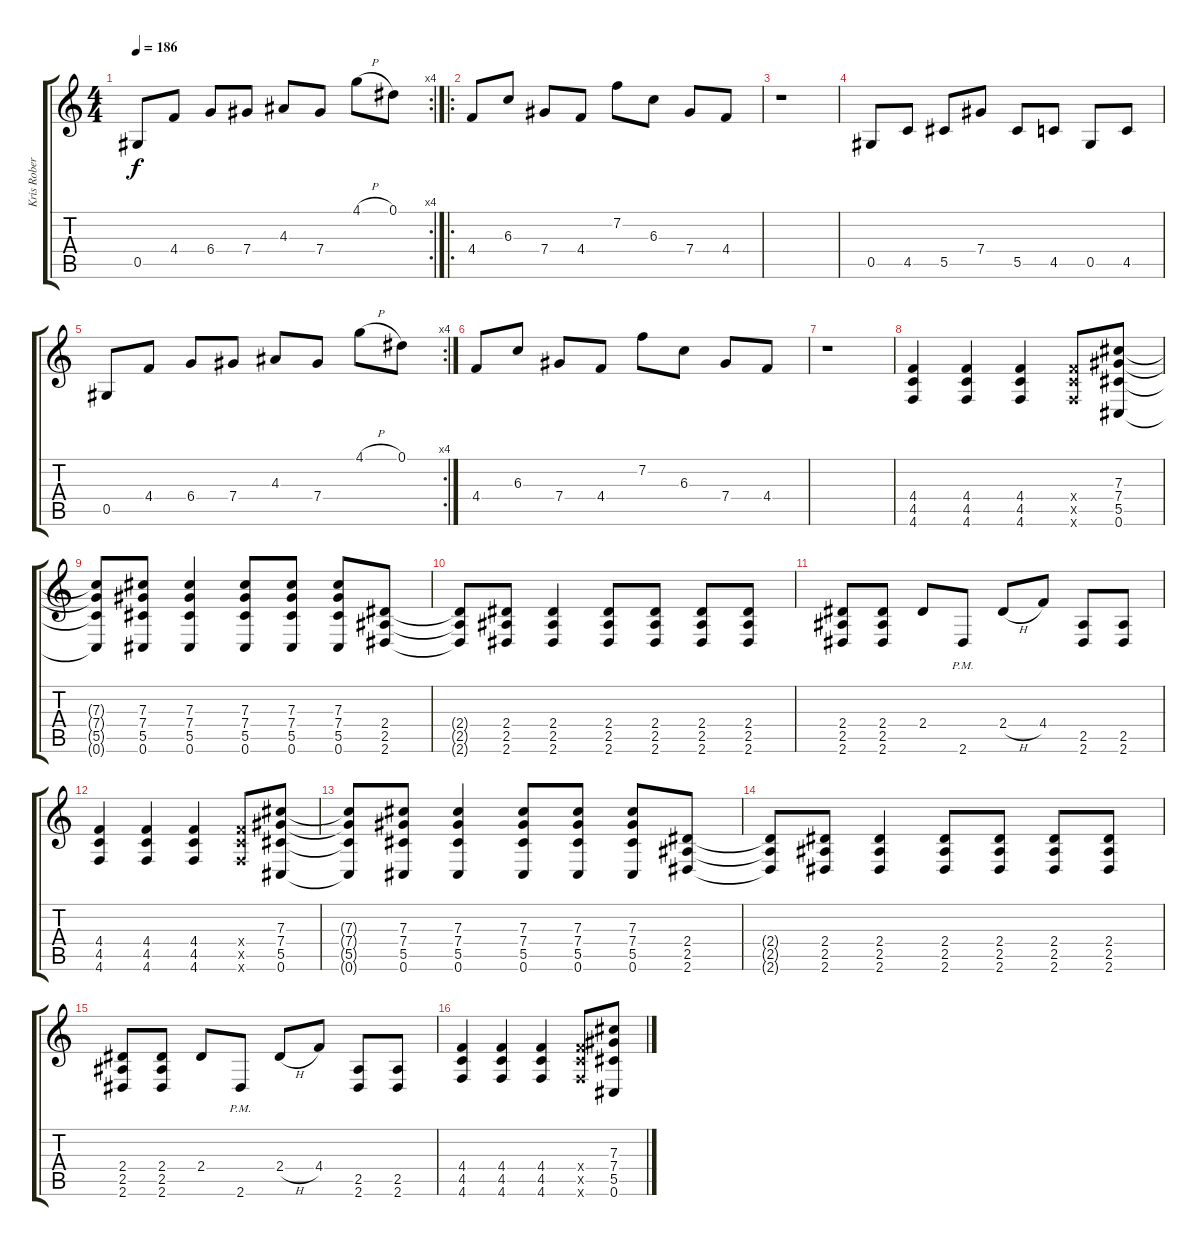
\track ("Kris Roberts" "Kris Rober") {instrument distortionguitar}
\staff {score tabs}
\tuning (Eb4 Bb3 Gb3 Db3 Ab2 Db2) {hide}
\rc 4
\ts (4 4)
\tempo 186
\clef g2
\ks c
0.5.8{dy f} 4.4.8 6.4.8 7.4.8 4.3.8 7.4.8 4.1{h}.8 0.1.8 |
\ro
4.4.8 6.3.8 7.4.8 4.4.8 7.2.8 6.3.8 7.4.8 4.4.8 |
r.1 |
0.5.8 4.5.8 5.5.8 7.4.8 5.5.8 4.5.8 0.5.8 4.5.8 |
\rc 4
0.5.8 4.4.8 6.4.8 7.4.8 4.3.8 7.4.8 4.1{h}.8 0.1.8 |
4.4.8 6.3.8 7.4.8 4.4.8 7.2.8 6.3.8 7.4.8 4.4.8 |
r.1 |
(4.4 4.5 4.6).4 (4.4 4.5 4.6).4 (4.4 4.5 4.6).4 (4.4{x} 4.5{x} 4.6{x}).8 (7.3 7.4 5.5 0.6).8 |
(7.3{t} 7.4{t} 5.5{t} 0.6{t}).8 (7.3 7.4 5.5 0.6).8 (7.3 7.4 5.5 0.6).4 (7.3 7.4 5.5 0.6).8 (7.3 7.4 5.5 0.6).8 (7.3 7.4 5.5 0.6).8 (2.4 2.5 2.6).8 |
(2.4{t} 2.5{t} 2.6{t}).8 (2.4 2.5 2.6).8 (2.4 2.5 2.6).4 (2.4 2.5 2.6).8 (2.4 2.5 2.6).8 (2.4 2.5 2.6).8 (2.4 2.5 2.6).8 |
(2.4 2.5 2.6).8 (2.4 2.5 2.6).8 2.4.8 2.6{pm}.8 2.4{h}.8 4.4.8 (2.5 2.6).8 (2.5 2.6).8 |
(4.4 4.5 4.6).4 (4.4 4.5 4.6).4 (4.4 4.5 4.6).4 (4.4{x} 4.5{x} 4.6{x}).8 (7.3 7.4 5.5 0.6).8 |
(7.3{t} 7.4{t} 5.5{t} 0.6{t}).8 (7.3 7.4 5.5 0.6).8 (7.3 7.4 5.5 0.6).4 (7.3 7.4 5.5 0.6).8 (7.3 7.4 5.5 0.6).8 (7.3 7.4 5.5 0.6).8 (2.4 2.5 2.6).8 |
(2.4{t} 2.5{t} 2.6{t}).8 (2.4 2.5 2.6).8 (2.4 2.5 2.6).4 (2.4 2.5 2.6).8 (2.4 2.5 2.6).8 (2.4 2.5 2.6).8 (2.4 2.5 2.6).8 |
(2.4 2.5 2.6).8 (2.4 2.5 2.6).8 2.4.8 2.6{pm}.8 2.4{h}.8 4.4.8 (2.5 2.6).8 (2.5 2.6).8 |
(4.4 4.5 4.6).4 (4.4 4.5 4.6).4 (4.4 4.5 4.6).4 (4.4{x} 4.5{x} 4.6{x}).8 (7.3 7.4 5.5 0.6).8
